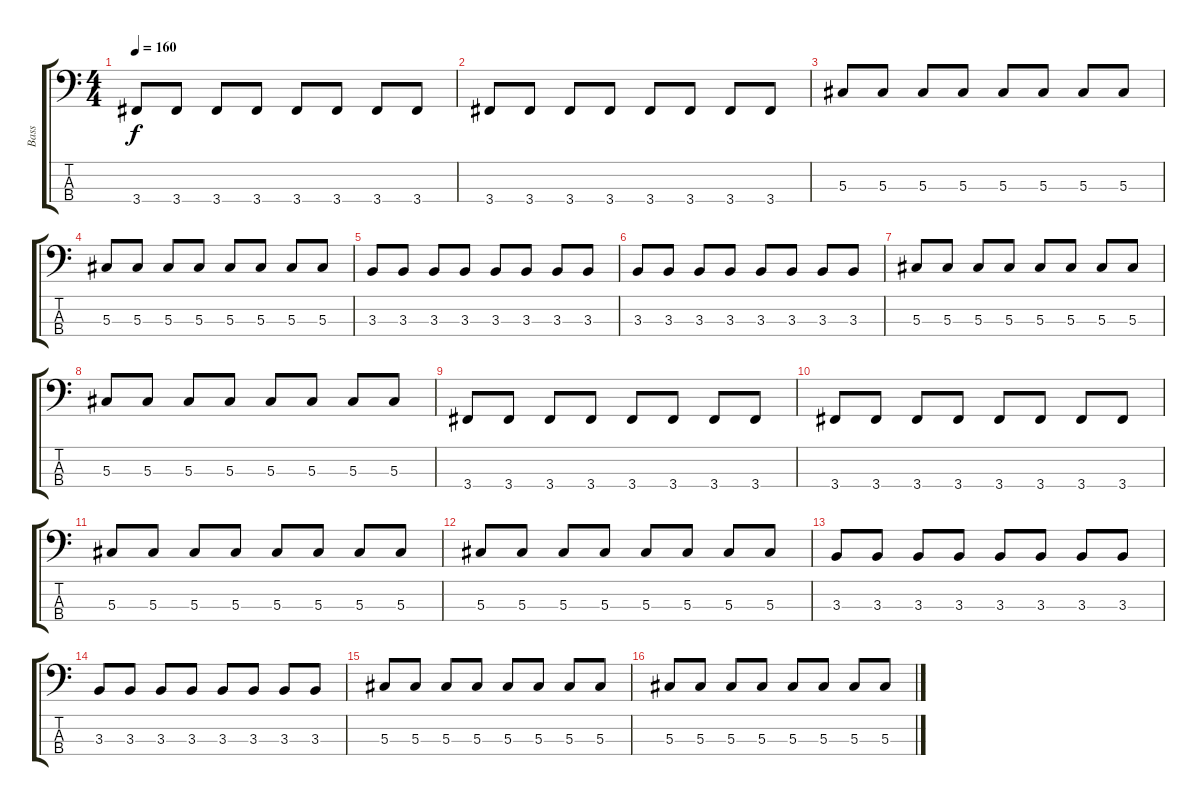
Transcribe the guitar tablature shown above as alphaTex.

\track ("Bass" "Bass") {instrument electricbassfinger}
\staff {score tabs}
\tuning (Gb2 Db2 Ab1 Eb1) {hide}
\ts (4 4)
\tempo 160
\clef f4
\ks c
3.4.8{dy f} 3.4.8 3.4.8 3.4.8 3.4.8 3.4.8 3.4.8 3.4.8 |
3.4.8 3.4.8 3.4.8 3.4.8 3.4.8 3.4.8 3.4.8 3.4.8 |
5.3.8 5.3.8 5.3.8 5.3.8 5.3.8 5.3.8 5.3.8 5.3.8 |
5.3.8 5.3.8 5.3.8 5.3.8 5.3.8 5.3.8 5.3.8 5.3.8 |
3.3.8 3.3.8 3.3.8 3.3.8 3.3.8 3.3.8 3.3.8 3.3.8 |
3.3.8 3.3.8 3.3.8 3.3.8 3.3.8 3.3.8 3.3.8 3.3.8 |
5.3.8 5.3.8 5.3.8 5.3.8 5.3.8 5.3.8 5.3.8 5.3.8 |
5.3.8 5.3.8 5.3.8 5.3.8 5.3.8 5.3.8 5.3.8 5.3.8 |
3.4.8 3.4.8 3.4.8 3.4.8 3.4.8 3.4.8 3.4.8 3.4.8 |
3.4.8 3.4.8 3.4.8 3.4.8 3.4.8 3.4.8 3.4.8 3.4.8 |
5.3.8 5.3.8 5.3.8 5.3.8 5.3.8 5.3.8 5.3.8 5.3.8 |
5.3.8 5.3.8 5.3.8 5.3.8 5.3.8 5.3.8 5.3.8 5.3.8 |
3.3.8 3.3.8 3.3.8 3.3.8 3.3.8 3.3.8 3.3.8 3.3.8 |
3.3.8 3.3.8 3.3.8 3.3.8 3.3.8 3.3.8 3.3.8 3.3.8 |
5.3.8 5.3.8 5.3.8 5.3.8 5.3.8 5.3.8 5.3.8 5.3.8 |
5.3.8 5.3.8 5.3.8 5.3.8 5.3.8 5.3.8 5.3.8 5.3.8
